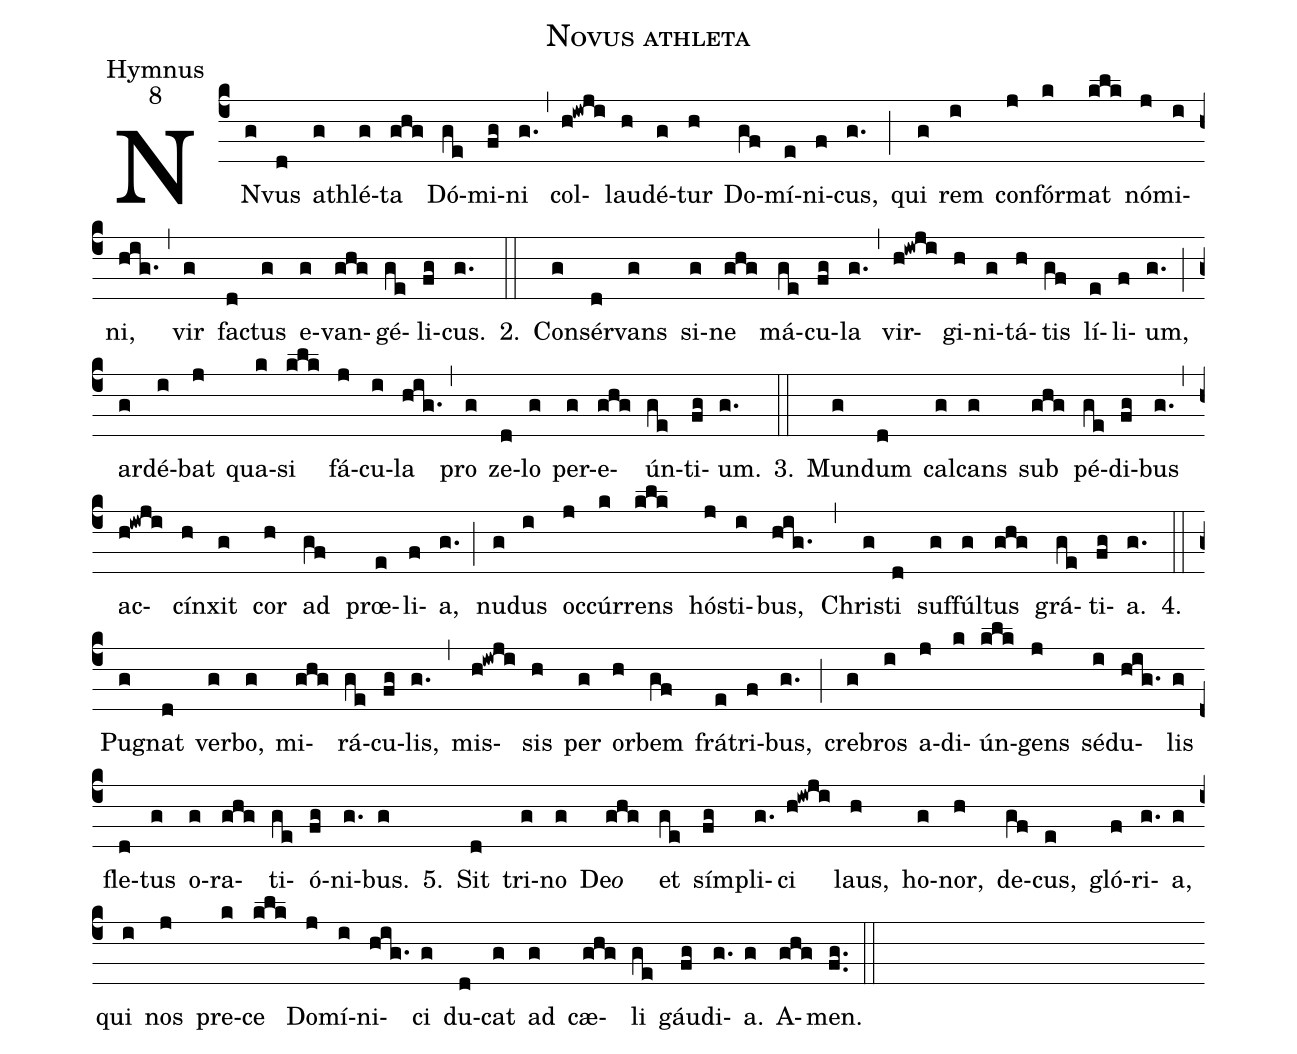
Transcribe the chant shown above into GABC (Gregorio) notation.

name:Novus athleta;
office-part:Hymnus;
mode:8;
%%
(c4)NN(g)vus(d) a(g)thlé(g)ta(ghg) Dó(ge)mi(fg)ni(g.) (,)
col(h!iwji)lau(h)dé(g)tur(h) Do(gf)mí(e)ni(f)cus,(g.) (;)
qui(g) rem(i) con(j)fór(k)mat(klk) nó(j)mi(i)ni,(hig.) (,)
vir(g) fa(d)ctus(g) e(g)van(ghg)gé(ge)li(fg)cus.(g.)
2.(::) Con(g)sér(d)vans(g) si(g)ne(ghg) má(ge)cu(fg)la(g.) (,)
vir(h!iwji)gi(h)ni(g)tá(h)tis(gf) lí(e)li(f)um,(g.) (;)
ar(g)dé(i)bat(j) qua(k)si(klk) fá(j)cu(i)la(hig.) (,)
pro(g) ze(d)lo(g) per(g)e(ghg)ún(ge)ti(fg)um.(g.)
3.(::) Mun(g)dum(d) cal(g)cans(g) sub(ghg) pé(ge)di(fg)bus(g.) (,)
ac(h!iwji)cín(h)xit(g) cor(h) ad(gf) prœ(e)li(f)a,(g.) (;)
nu(g)dus(i) oc(j)cúr(k)rens(klk) hó(j)sti(i)bus,(hig.) (,)
Chri(g)sti(d) suf(g)fúl(g)tus(ghg) grá(ge)ti(fg)a.(g.)
4.(::) Pu(g)gnat(d) ver(g)bo,(g) mi(ghg)rá(ge)cu(fg)lis,(g.) (,)
mis(h!iwji)sis(h) per(g) or(h)bem(gf) frá(e)tri(f)bus,(g.) (;)
cre(g)bros(i) a(j)di(k)ún(klk)gens(j) sé(i)du(hig.)lis(g)
fle(d)tus(g) o(g)ra(ghg)ti(ge)ó(fg)ni(g.)bus.(g)
5.() Sit(d) tri(g)no(g) De<i>o</i>(ghg) et(ge) sím(fg)pli(g.)ci(h!iwji)
laus,(h) ho(g)nor,(h) de(gf)cus,(e) gló(f)ri(g.)a,(g)
qui(i) nos(j) pre(k)ce(klk) Do(j)mí(i)ni(hig.)ci(g)
du(d)cat(g) ad(g) cæ(ghg)li(ge) gáu(fg)di(g.)a.(g)
A(ghg)men.(fg..) (::)
